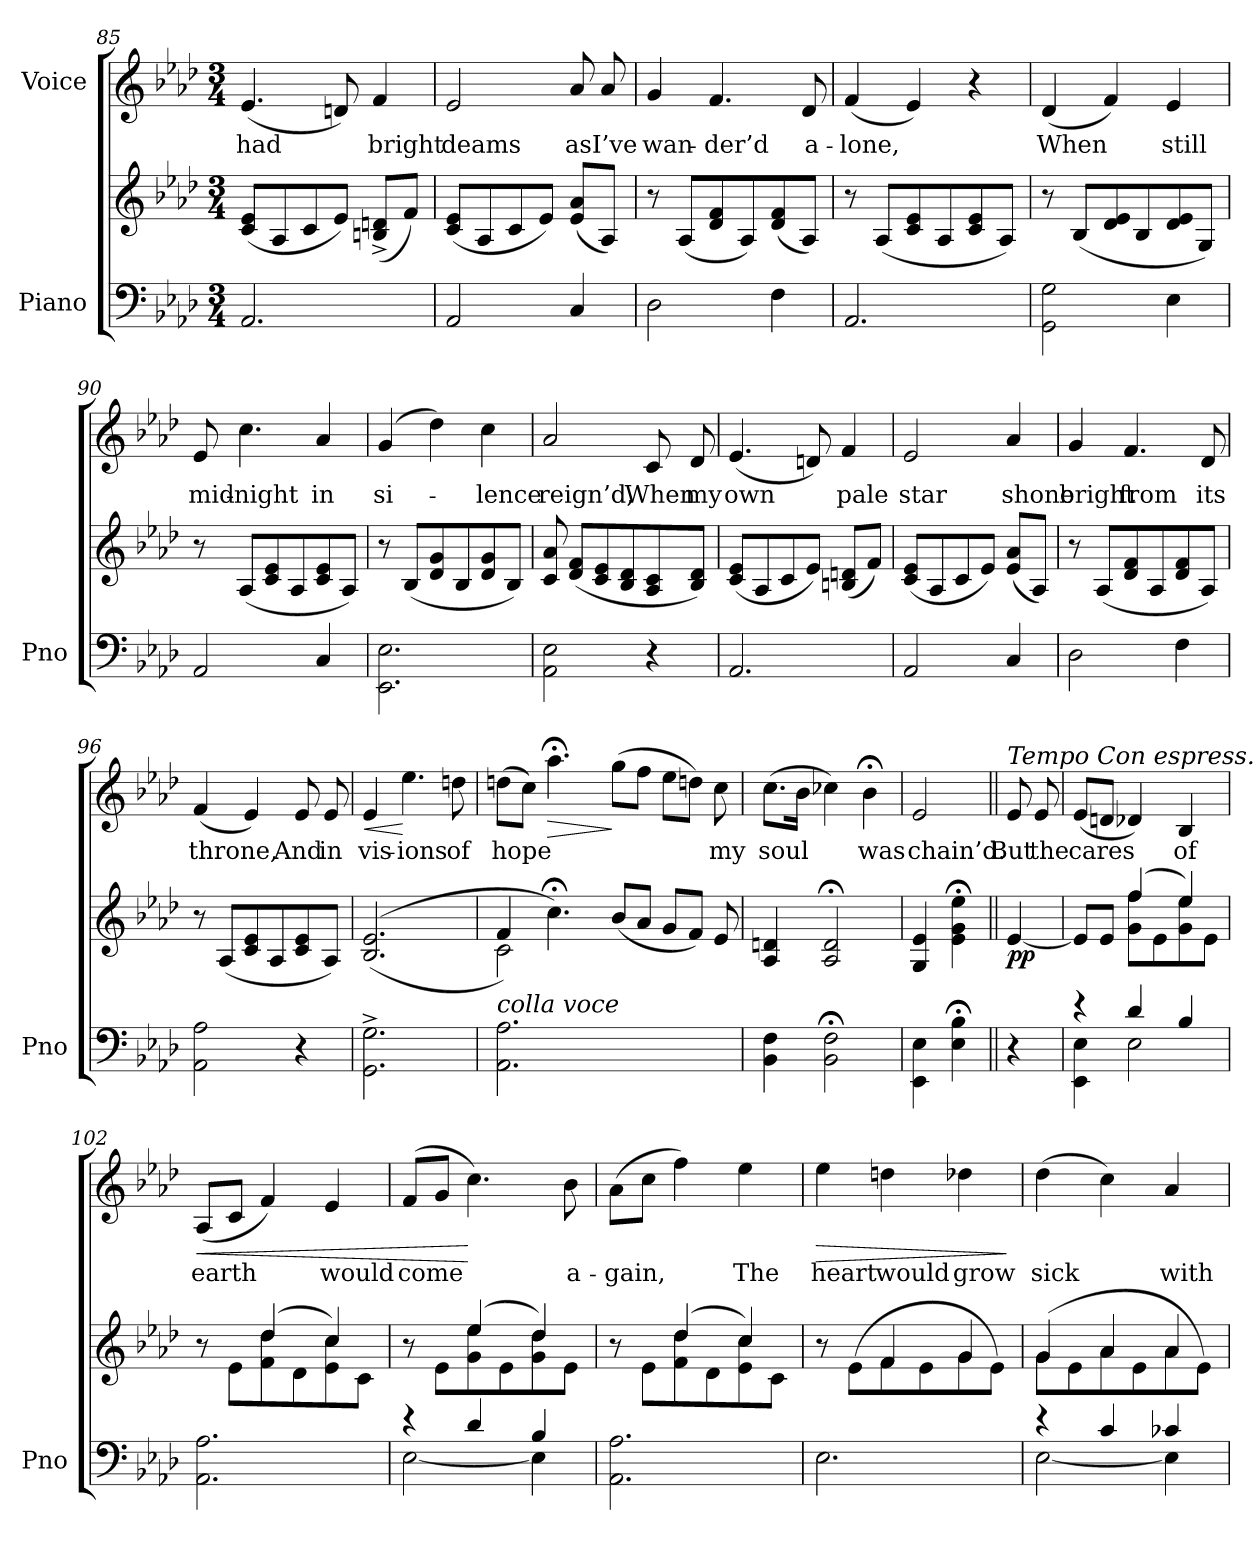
**kern	**kern	**dynam	**kern	**text	**dynam
*part2	*part2	*part2	*part1	*part1	*part1
*staff3	*staff2	*staff2/3	*staff1	*staff1	*staff1
*I"Piano	*	*	*I"Voice	*	*
*I'Pno	*	*	*	*	*
*clefF4	*clefG2	*	*clefG2	*	*
*k[b-e-a-d-]	*k[b-e-a-d-]	*	*k[b-e-a-d-]	*	*
*M3/4	*M3/4	*	*M3/4	*	*
=85	=85	=85	=85	=85	=85
*	*^	*	*	*	*
2.AA-/	(8c/ 8e-/L	8ryy	.	(4.e-/	had	.
.	8A-/	2ryy	.	.	.	.
.	8c/	.	.	.	.	.
.	8e-/J)	.	.	8dn/)	.	.
.	(8Bn/^ 8dn/^L	.	.	4f/	bright	.
.	8f/J)	8ryy	.	.	.	.
*	*v	*v	*	*	*	*
=86	=86	=86	=86	=86	=86
2AA-/	(8c/ 8e-/L	.	2e-/	deams	.
.	8A-/	.	.	.	.
.	8c/	.	.	.	.
.	8e-/J)	.	.	.	.
4C/	(8e-/ 8a-/L	.	8a-/	as	.
.	8A-/J)	.	8a-/	I’ve	.
=87	=87	=87	=87	=87	=87
2D-\	8r	.	4g/	wan-	.
.	(8A-/L	.	.	.	.
.	8d-/ 8f/	.	4.f/	-der’d	.
.	8A-/)	.	.	.	.
4F\	(8d-/ 8f/	.	.	.	.
.	8A-/J)	.	8d-/	a-	.
=88	=88	=88	=88	=88	=88
2.AA-/	8r	.	(4f/	-lone,	.
.	(8A-/L	.	.	.	.
.	8c/ 8e-/	.	4e-/)	.	.
.	8A-/	.	.	.	.
.	8c/ 8e-/	.	4r	.	.
.	8A-/J)	.	.	.	.
=89	=89	=89	=89	=89	=89
2GG\ 2G\	8r	.	(4d-/	-When	.
.	(8B-/L	.	.	.	.
.	8d-/ 8e-/	.	4f/)	.	.
.	8B-/	.	.	.	.
4E-\	8d-/ 8e-/	.	4e-/	still	.
.	8G/J)	.	.	.	.
=90	=90	=90	=90	=90	=90
2AA-/	8r	.	8e-/	mid-	.
.	(8A-/L	.	4.cc\	-night	.
.	8c/ 8e-/	.	.	.	.
.	8A-/	.	.	.	.
4C/	8c/ 8e-/	.	4a-/	in	.
.	8A-/J)	.	.	.	.
=91	=91	=91	=91	=91	=91
2.EE-\ 2.E-\	8r	.	(4g/	si-	.
.	(8B-/L	.	.	.	.
.	8d-/ 8g/	.	4dd-\)	.	.
.	8B-/	.	.	.	.
.	8d-/ 8g/	.	4cc\	-lence	.
.	8B-/J)	.	.	.	.
=92	=92	=92	=92	=92	=92
2AA-\ 2E-\	8c/ 8a-/	.	2a-/	reign’d,	.
.	(8d-/ 8f/L	.	.	.	.
.	8c/ 8e-/	.	.	.	.
.	8B-/ 8d-/	.	.	.	.
4r	8A-/ 8c/	.	8c/	When	.
.	8B-/ 8d-/J)	.	8d-/	my	.
=93	=93	=93	=93	=93	=93
2.AA-/	(8c/ 8e-/L	.	(4.e-/	own	.
.	8A-/	.	.	.	.
.	8c/	.	.	.	.
.	8e-/J)	.	8dn/)	.	.
.	(8Bn/ 8dn/L	.	4f/	pale	.
.	8f/J)	.	.	.	.
=94	=94	=94	=94	=94	=94
2AA-/	(8c/ 8e-/L	.	2e-/	star	.
.	8A-/	.	.	.	.
.	8c/	.	.	.	.
.	8e-/J)	.	.	.	.
4C/	(8e-/ 8a-/L	.	4a-/	shone	.
.	8A-/J)	.	.	.	.
=95	=95	=95	=95	=95	=95
2D-\	8r	.	4g/	bright	.
.	(8A-/L	.	.	.	.
.	8d-/ 8f/	.	4.f/	from	.
.	8A-/	.	.	.	.
4F\	8d-/ 8f/	.	.	.	.
.	8A-/J)	.	8d-/	its	.
=96	=96	=96	=96	=96	=96
2AA-\ 2A-\	8r	.	(4f/	throne,	.
.	(8A-/L	.	.	.	.
.	8c/ 8e-/	.	4e-/)	.	.
.	8A-/	.	.	.	.
4r	8c/ 8e-/	.	8e-/	And	.
.	8A-/J)	.	8e-/	in	.
=97	=97	=97	=97	=97	=97
!	!	!	!	!	!LO:HP:b
2.GG\^ 2.G\^	((>2.B-/ 2.e-/	.	4e-/	vis-	<
.	.	.	4.ee-\	-ions	[
.	.	.	8ddn\	of	.
=98	=98	=98	=98	=98	=98
*	*^	*	*	*	*
!LO:TX:i:t=colla voce	!	!	!	!	!	!
2.AA-\ 2.A-\	(<4f/)	2c\)	.	(8ddn\L	hope	.
.	.	.	.	8cc\J)	.	.
!	!	!	!	!	!	!LO:HP:b
.	4.cc;<\)	.	.	4.aa-;<\	.	>
.	.	4ryy	.	.	.	.
!	!	!	!	!	!	!LO:DY:n=1:a
!	!	!	!	!	!	!LO:DY:n=2:a
.	(8b-!/L	.	.	(8gg!\L	.	] pp other-dynamics
4ryy	8a-!/J	4ryy	.	8ff!\J	.	.
.	8g!/L	.	.	8ee-!\L	.	.
4ryy	8f!/J)	4ryy	.	8ddn!\J)	.	.
.	8e-/	.	.	8cc\	my	.
*	*v	*v	*	*	*	*
=99	=99	=99	=99	=99	=99
4BB-\ 4F\	4A-/ 4dn/	.	(8.cc\L	soul	.
.	.	.	16b-\Jk	.	.
2BB-\;< 2F\;<	2A-/;< 2d/;<	.	4cc-X\)	.	.
.	.	.	4b-;<\	was	.
=100	=100	=100	=100	=100	=100
4EE-\ 4E-\	4G/ 4e-/	.	2e-/	chain’d.	.
4E-\;< 4B-\;<	4e-\;< 4g\;< 4ee-\;<	.	.	.	.
=100X8||	=100X8||	=100X8||	=100X8||	=100X8||	=100X8||
!	!	!	!LO:TX:i:t=Tempo   Con espress.	!	!
!	!	!LO:DY:b	!	!	!
4r	[4e-/	pp	8e-/	But	.
.	.	.	8e-/	the	.
=101	=101	=101	=101	=101	=101
*^	*^	*	*	*	*
4r	4EE-\ 4E-\	8e-/L]	4ryy	.	(>8e-/L	cares	.
.	.	8e-/J	.	.	8dn/J	.	.
4d-/	2E-\	(4ff/	8g\ 8ff\L	.	4d-X/)	.	.
.	.	.	8e-\	.	.	.	.
4B-/	.	4ee-/)	8g\ 8ee-\	.	4B-/	of	.
.	.	.	8e-\J	.	.	.	.
*v	*v	*	*	*	*	*	*
=102	=102	=102	=102	=102	=102	=102
!	!	!	!	!	!	!LO:HP:b
2.AA-\ 2.A-\	4ryy	8r	.	(>8A-/L	earth	<
.	.	8e-\L	.	8c/J	.	.
.	(4dd-/	8f\ 8dd-\	.	4f/)	.	.
.	.	8d-\	.	.	.	.
.	4cc/)	8e-\ 8cc\	.	4e-/	would	.
.	.	8c\J	.	.	.	.
=103	=103	=103	=103	=103	=103	=103
*^	*	*	*	*	*	*
4r	[2E-\	4ryy	8r	.	(8f/L	come	.
.	.	.	8e-\L	.	8g/J	.	.
4d-/	.	(4ee-/	8g\ 8ee-\	.	4.cc\)	.	[
.	.	.	8e-\	.	.	.	.
4B-/	4E-\]	4dd-/)	8g\ 8dd-\	.	.	.	.
.	.	.	8e-\J	.	8b-\	a-	.
*v	*v	*	*	*	*	*	*
=104	=104	=104	=104	=104	=104	=104
2.AA-\ 2.A-\	4ryy	8r	.	(8a-\L	-gain,	.
.	.	8e-\L	.	8cc\J	.	.
.	(4dd-/	8f\ 8dd-\	.	4ff\)	.	.
.	.	8d-\	.	.	.	.
.	4cc/)	8e-\ 8cc\	.	4ee-\	The	.
.	.	8c\J	.	.	.	.
=105	=105	=105	=105	=105	=105	=105
!	!	!	!	!	!	!LO:HP:b
2.E-\	4ryy	8r	.	4ee-\	heart	>
.	.	(>8e-\L	.	.	.	.
.	4f/	8f\	.	4ddn\	would	.
.	.	8e-\	.	.	.	.
.	4g/	8g\	.	4dd-X\	grow	.
.	.	8e-\J)	.	.	.	.
*	*v	*v	*	*	*	*
.	.	.	.	.	]
=106	=106	=106	=106	=106	=106
*^	*^	*	*	*	*
4r	[2E-\	(4g/	8g\L	.	(4dd-\	sick	.
.	.	.	8e-\	.	.	.	.
4c/	.	4a-/	8a-\	.	4cc\)	.	.
.	.	.	8e-\	.	.	.	.
4c-X/	4E-\]	4a-/	8a-\	.	4a-/	with	.
.	.	.	8e-\J)	.	.	.	.
*v	*v	*	*	*	*	*	*
*	*v	*v	*	*	*	*
=	=	=	=	=	=
*-	*-	*-	*-	*-	*-
